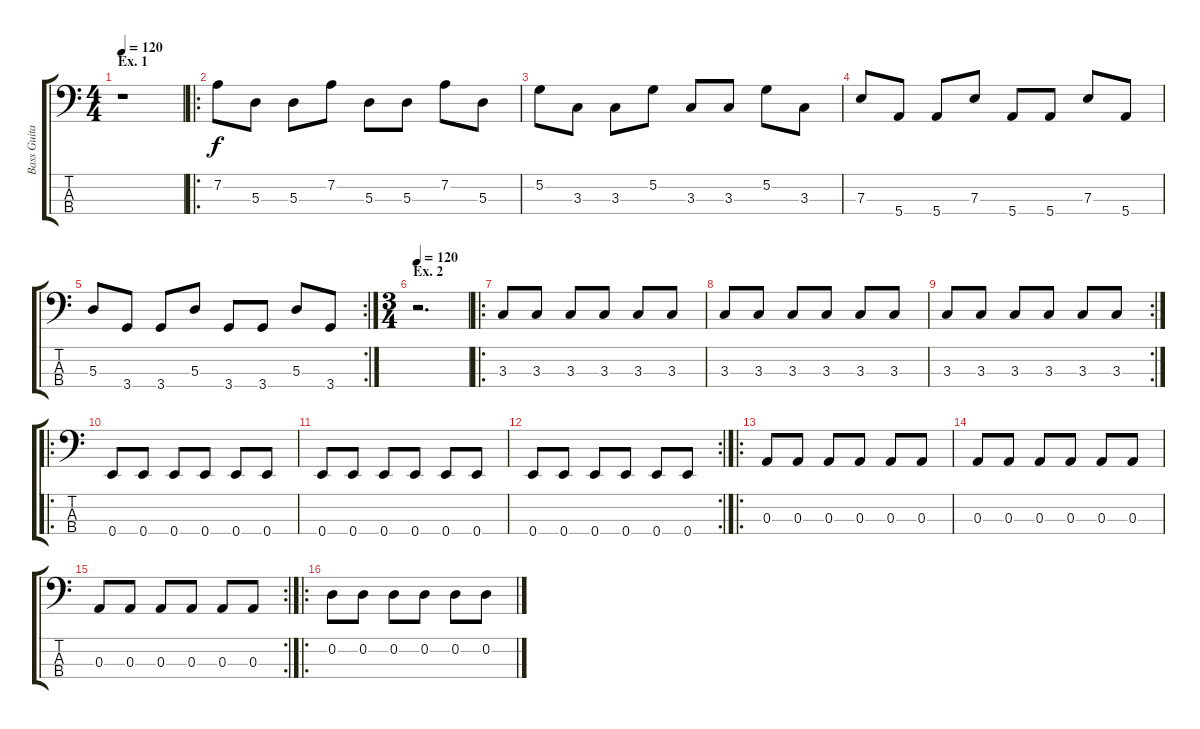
\track ("Bass Guitar" "Bass Guita") {instrument electricbassfinger}
\staff {score tabs}
\tuning (G2 D2 A1 E1) {hide}
\ts (4 4)
\section ("" "Ex. 1")
\tempo 120
\tempo 220
\tempo 120
\clef f4
\ks c
r.1{dy f instrument electricbassfinger} |
\ro
7.2.8 5.3.8 5.3.8 7.2.8 5.3.8 5.3.8 7.2.8 5.3.8 |
5.2.8 3.3.8 3.3.8 5.2.8 3.3.8 3.3.8 5.2.8 3.3.8 |
7.3.8 5.4.8 5.4.8 7.3.8 5.4.8 5.4.8 7.3.8 5.4.8 |
\rc 2
5.3.8 3.4.8 3.4.8 5.3.8 3.4.8 3.4.8 5.3.8 3.4.8 |
\ts (3 4)
\section ("" "Ex. 2")
\tempo 120
r.2{d} |
\ro
3.3.8 3.3.8 3.3.8 3.3.8 3.3.8 3.3.8 |
3.3.8 3.3.8 3.3.8 3.3.8 3.3.8 3.3.8 |
\rc 2
3.3.8 3.3.8 3.3.8 3.3.8 3.3.8 3.3.8 |
\ro
0.4.8 0.4.8 0.4.8 0.4.8 0.4.8 0.4.8 |
0.4.8 0.4.8 0.4.8 0.4.8 0.4.8 0.4.8 |
\rc 2
0.4.8 0.4.8 0.4.8 0.4.8 0.4.8 0.4.8 |
\ro
0.3.8 0.3.8 0.3.8 0.3.8 0.3.8 0.3.8 |
0.3.8 0.3.8 0.3.8 0.3.8 0.3.8 0.3.8 |
\rc 2
0.3.8 0.3.8 0.3.8 0.3.8 0.3.8 0.3.8 |
\ro
0.2.8 0.2.8 0.2.8 0.2.8 0.2.8 0.2.8
